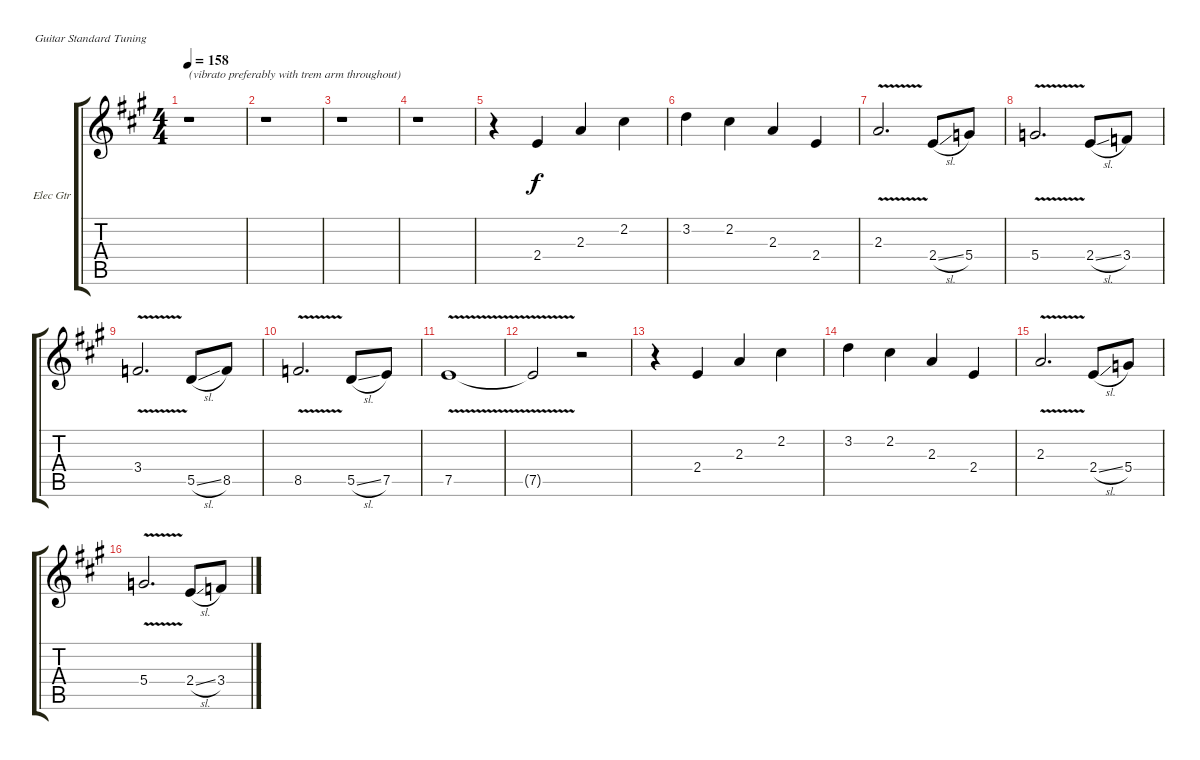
\defaultSystemsLayout 4
\bracketExtendMode groupsimilarinstruments
\firstSystemTrackNameOrientation horizontal
\otherSystemsTrackNameOrientation horizontal
\track ("Electric Guitar" "Elec Gtr") {instrument electricguitarclean}
\staff {score tabs}
\tuning (E4 B3 G3 D3 A2 E2)
\ts (4 4)
\tempo 158
\clef g2
\ks a
r.1{txt "(vibrato preferably with trem arm throughout)" dy f instrument electricguitarclean} |
r.1 |
r.1 |
r.1 |
r.4 2.4.4 2.3.4 2.2.4 |
3.2.4 2.2.4 2.3.4 2.4.4 |
2.3{v}.2{d} 2.4{sl}.8 5.4.8 |
5.4{v}.2{d} 2.4{sl}.8 3.4.8 |
3.4{v}.2{d} 5.5{sl}.8 8.5.8 |
8.5{v}.2{d} 5.5{sl}.8 7.5.8 |
7.5{v}.1 |
7.5{v t}.2 r.2 |
r.4 2.4.4 2.3.4 2.2.4 |
3.2.4 2.2.4 2.3.4 2.4.4 |
2.3{v}.2{d} 2.4{sl}.8 5.4.8 |
5.4{v}.2{d} 2.4{sl}.8 3.4.8
